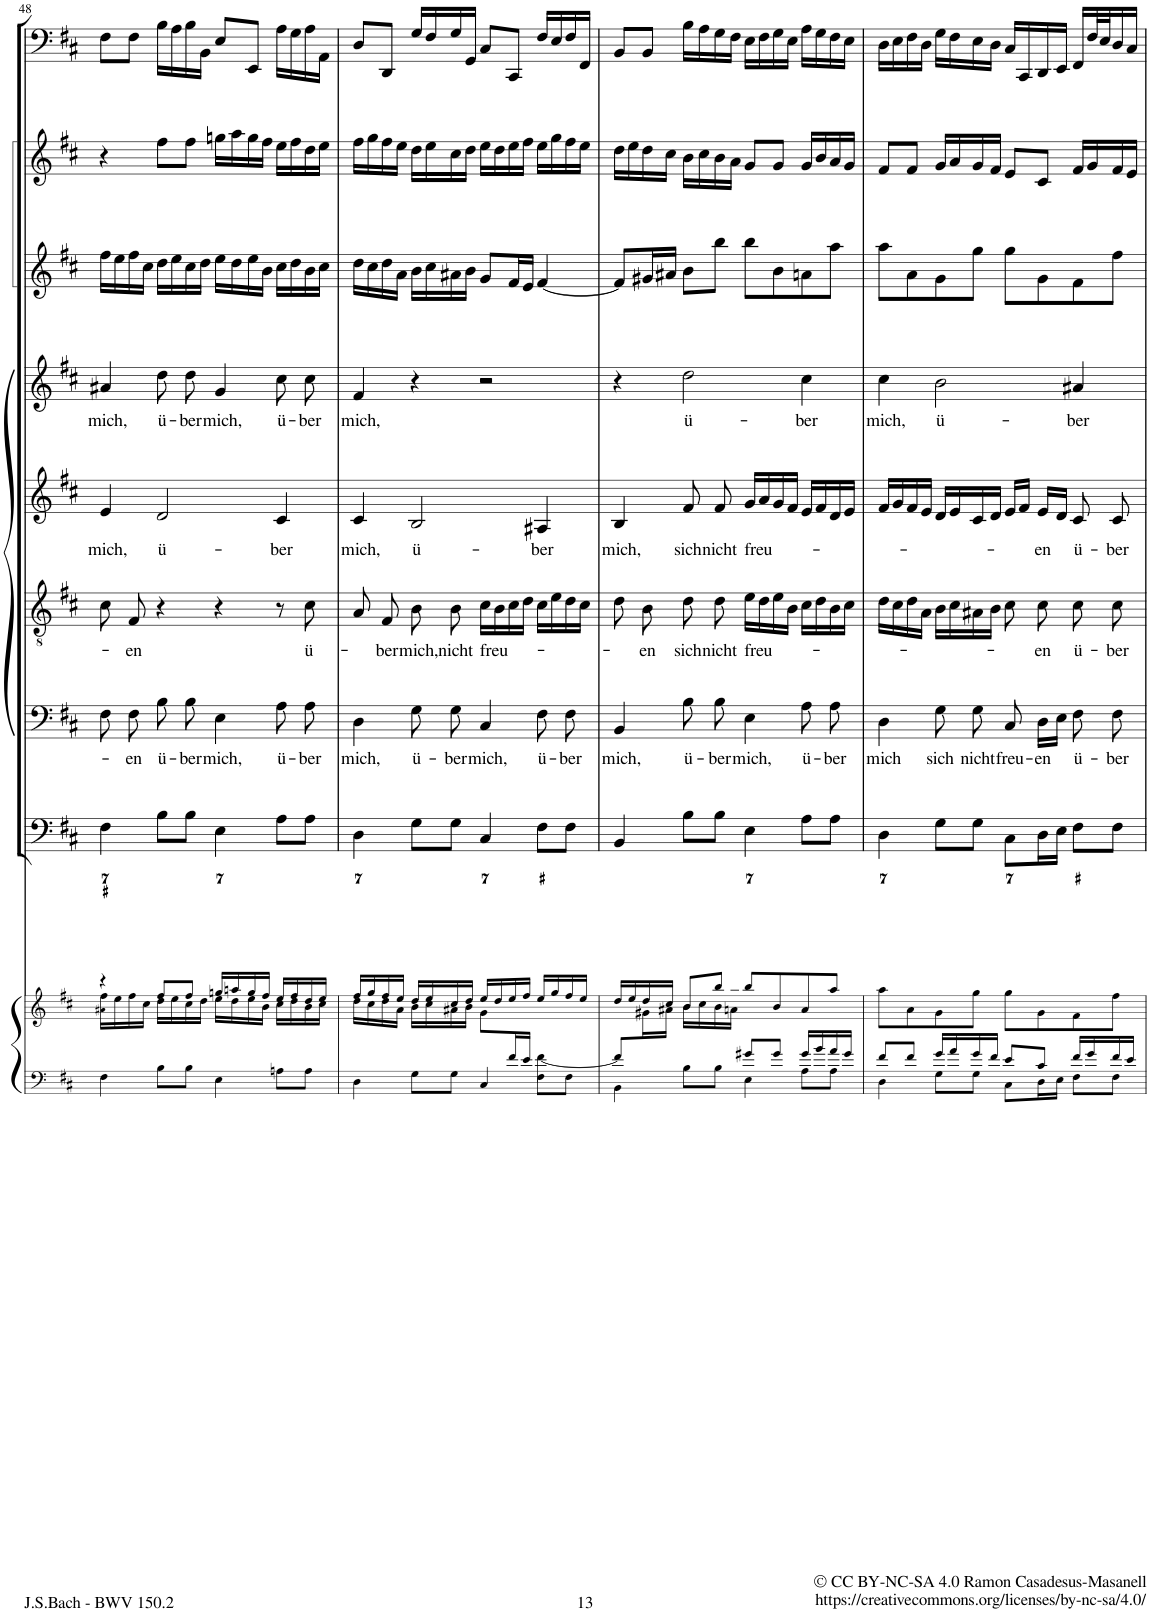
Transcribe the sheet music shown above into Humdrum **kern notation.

**kern	**kern	**kern	**kern	**text	**kern	**text	**kern	**text	**kern	**text	**kern	**kern	**kern
*part9	*part9	*part8	*part7	*part7	*part6	*part6	*part5	*part5	*part4	*part4	*part3	*part2	*part1
*staff10	*staff9	*staff8	*staff7	*staff7	*staff6	*staff6	*staff5	*staff5	*staff4	*staff4	*staff3	*staff2	*staff1
*I"Piano reduction	*	*I"Continuo	*I"Basso	*	*I"Tenore	*	*I"Alto	*	*I"Soprano	*	*I"Violino II	*I"Violino I	*I"Fagotto
*I'Pno	*	*	*	*	*	*	*	*	*	*	*I'Vln	*I'Vln	*
!!LO:PB:g=z
*clefF4	*clefG2	*clefF4	*clefF4	*	*clefGv2	*	*clefG2	*	*clefG2	*	*clefG2	*clefG2	*clefF4
*k[f#c#]	*k[f#c#]	*k[f#c#]	*k[f#c#]	*	*k[f#c#]	*	*k[f#c#]	*	*k[f#c#]	*	*k[f#c#]	*k[f#c#]	*k[f#c#]
*M4/4	*M4/4	*M4/4	*M4/4	*	*M4/4	*	*M4/4	*	*M4/4	*	*M4/4	*M4/4	*M4/4
*met(c)	*met(c)	*met(c)	*met(c)	*	*met(c)	*	*met(c)	*	*met(c)	*	*met(c)	*met(c)	*met(c)
=48	=48	=48	=48	=48	=48	=48	=48	=48	=48	=48	=48	=48	=48
*	*^	*	*	*	*	*	*	*	*	*	*	*	*
!	!	!	!	!	!	!	!	!	!LO:LY:b	!	!LO:LY:b	!	!	!
4F#\	4r	16a#X!\ 16ff#\LL	4F#\	8F#\	.	8c#\	.	4e/	mich,	4a#X/	mich,	16ff#\LL	4r	8F#\L
.	.	16ee\	.	.	.	.	.	.	.	.	.	16ee\	.	.
!	!	!	!	!	!LO:LY:b	!	!LO:LY:b	!	!	!	!	!	!	!
.	.	16ff#\	.	8F#\	-en	8F#/	-en	.	.	.	.	16ff#\	.	8F#\J
.	.	16cc#\JJ	.	.	.	.	.	.	.	.	.	16cc#\JJ	.	.
!	!	!	!	!	!LO:LY:b	!	!	!	!LO:LY:b	!	!LO:LY:b	!	!	!
8B\L	8ff#/L	16dd\LL	8B\L	8B\	ü-	4r	.	2d/	ü-	8dd\L	ü-	16dd\LL	8ff#\L	16B\LL
.	.	16ee\	.	.	.	.	.	.	.	.	.	16ee\	.	16A\
!	!	!	!	!	!LO:LY:b	!	!	!	!	!	!LO:LY:b	!	!	!
8B\J	8ff#/J	16cc#\	8B\J	8B\	-ber	.	.	.	.	8dd\J	ber	16cc#\	8ff#\J	16B\
.	.	16dd\JJ	.	.	.	.	.	.	.	.	.	16dd\JJ	.	16BB\JJ
!	!	!	!	!	!LO:LY:b	!	!	!	!	!	!LO:LY:b	!	!	!
4E\	16ggn/LL	16ee\LL	4E\	4E\	mich,	4r	.	.	.	4g/	mich,	16ee\LL	16ggn\LL	8E/L
.	16aan/	16dd\	.	.	.	.	.	.	.	.	.	16dd\	16aa\	.
.	16gg/	16ee\	.	.	.	.	.	.	.	.	.	16ee\	16gg\	8EE/J
.	16ff#/JJ	16b\JJ	.	.	.	.	.	.	.	.	.	16b\JJ	16ff#\JJ	.
!	!	!	!	!	!LO:LY:b	!	!	!	!LO:LY:b	!	!LO:LY:b	!	!	!
8An\L	16ee/LL	16cc#\LL	8A\L	8A\	ü-	8r	.	4c#/	ber	8cc#\L	ü-	16cc#\LL	16ee\LL	16A\LL
.	16ff#/	16dd\	.	.	.	.	.	.	.	.	.	16dd\	16ff#\	16G\
!	!	!	!	!	!LO:LY:b	!	!LO:LY:b	!	!	!	!LO:LY:b	!	!	!
8A\J	16dd/	16b\	8A\J	8A\	-ber	8c#\	ü-	.	.	8cc#\J	ber	16b\	16dd\	16A\
.	16ee/JJ	16cc#\JJ	.	.	.	.	.	.	.	.	.	16cc#\JJ	16ee\JJ	16AA\JJ
=49	=49	=49	=49	=49	=49	=49	=49	=49	=49	=49	=49	=49	=49	=49
*^	*	*	*	*	*	*	*	*	*	*	*	*	*	*
!	!	!	!	!	!	!LO:LY:b	!	!	!	!LO:LY:b	!	!LO:LY:b	!	!	!
8ryy	4D\	16ff#/LL	16dd\LL	4D\	4D\	mich,	8A/	.	4c#/	mich,	4f#/	mich,	16dd\LL	16ff#\LL	8D/L
.	.	16gg/	16cc#\	.	.	.	.	.	.	.	.	.	16cc#\	16gg\	.
!	!	!	!	!	!	!	!	!LO:LY:b	!	!	!	!	!	!	!
.	.	16ff#/	16dd\	.	.	.	8F#/	-ber	.	.	.	.	16dd\	16ff#\	8DD/J
.	.	16ee/JJ	16a\JJ	.	.	.	.	.	.	.	.	.	16a\JJ	16ee\JJ	.
!	!	!	!	!	!	!LO:LY:b	!	!LO:LY:b	!	!LO:LY:b	!	!	!	!	!
.	8G\L	16dd/LL	16b\LL	8G\L	8G\	ü-	8B\	mich,	2B/	ü-	4r	.	16b\LL	16dd\LL	16G/LL
.	.	16ee/	16cc#\	.	.	.	.	.	.	.	.	.	16cc#\	16ee\	16F#/
!	!	!	!	!	!	!LO:LY:b	!	!LO:LY:b	!	!	!	!	!	!	!
.	8G\J	16cc#/	16a#X\	8G\J	8G\	-ber	8B\	nicht	.	.	.	.	16a#X\	16cc#\	16G/
.	.	16dd/JJ	16b\JJ	.	.	.	.	.	.	.	.	.	16b\JJ	16dd\JJ	16GG/JJ
!	!	!	!	!	!	!LO:LY:b	!	!LO:LY:b	!	!	!	!	!	!	!
.	4C#/	16ee/LL	8g\L	4C#/	4C#/	mich,	16c#\LL	freu-	.	.	2r	.	8g/L	16ee\LL	8C#/L
.	.	16dd/	.	.	.	.	16B\	.	.	.	.	.	.	16dd\	.
16f#/L	.	16ee/	4.ryy	.	.	.	16c#\	.	.	.	.	.	16f#/L	16ee\	8CC#/J
16e/JJ	.	16ff#/JJ	.	.	.	.	16d\JJ	.	.	.	.	.	16e/JJ	16ff#\JJ	.
!	!	!	!	!	!	!LO:LY:b	!	!	!	!LO:LY:b	!	!	!	!	!
[4f#\	8F#\L	16ee/LL	.	8F#\L	8F#\	ü-	16c#\LL	.	4A#X/	ber	.	.	[4f#/	16ee\LL	16F#/LL
.	.	16gg/	.	.	.	.	16e\	.	.	.	.	.	.	16gg\	16E/
!	!	!	!	!	!	!LO:LY:b	!	!	!	!	!	!	!	!	!
.	8F#\J	16ff#/	.	8F#\J	8F#\	-ber	16d\	.	.	.	.	.	.	16ff#\	16F#/
.	.	16ee/JJ	.	.	.	.	16c#\JJ	.	.	.	.	.	.	16ee\JJ	16FF#/JJ
=50	=50	=50	=50	=50	=50	=50	=50	=50	=50	=50	=50	=50	=50	=50	=50
!	!	!	!	!	!	!LO:LY:b	!	!	!	!LO:LY:b	!	!	!	!	!
8f#/L]	4BB\	16dd/LL	8ryy	4BB/	4BB/	mich,	8d\	.	4B/	mich,	4r	.	8f#/L]	16dd\LL	8BB/L
.	.	16ee/	.	.	.	.	.	.	.	.	.	.	.	16ee\	.
!	!	!	!	!	!	!	!	!LO:LY:b	!	!	!	!	!	!	!
4.ryy	.	16dd/	16g#X\L	.	.	.	8B\	-en	.	.	.	.	16g#X/L	16dd\	8BB/J
.	.	16cc#/JJ	16a#X\JJ	.	.	.	.	.	.	.	.	.	16a#X/JJ	16cc#\JJ	.
!	!	!	!	!	!	!LO:LY:b	!	!LO:LY:b	!	!LO:LY:b	!	!LO:LY:b	!	!	!
.	8B\L	8b/L	16b\LL	8B\L	8B\	ü-	8d\	sich	8f#/	sich	2dd\	ü-	8b\L	16b\LL	16B\LL
.	.	.	16cc#\	.	.	.	.	.	.	.	.	.	.	16cc#\	16A\
!	!	!	!	!	!	!LO:LY:b	!	!LO:LY:b	!	!LO:LY:b	!	!	!	!	!
.	8B\J	8bb/J	16b\	8B\J	8B\	-ber	8d\	nicht	8f#/	nicht	.	.	8bb\J	16b\	16G\
.	.	.	16an\JJ	.	.	.	.	.	.	.	.	.	.	16a\JJ	16F#\JJ
!	!	!	!	!	!	!LO:LY:b	!	!LO:LY:b	!	!LO:LY:b	!	!	!	!	!
8g#X/L	4E\	8bb/L	2ryy	4E\	4E\	mich,	16e\LL	freu-	16g/LL	freu-	.	.	8bb\L	8g/L	16E\LL
.	.	.	.	.	.	.	16d\	.	16a/	.	.	.	.	.	16F#\
8g#/J	.	8b/	.	.	.	.	16e\	.	16g/	.	.	.	8b\	8g/J	16G\
.	.	.	.	.	.	.	16B\JJ	.	16f#/JJ	.	.	.	.	.	16E\JJ
!	!	!	!	!	!	!LO:LY:b	!	!	!	!	!	!LO:LY:b	!	!	!
16g#/LL	8A\L	8a/	.	8A\L	8A\	ü-	16c#\LL	.	16e/LL	.	4cc#\	ber	8an\	16g/LL	16A\LL
16b/	.	.	.	.	.	.	16d\	.	16f#/	.	.	.	.	16b/	16G\
!	!	!	!	!	!	!LO:LY:b	!	!	!	!	!	!	!	!	!
16a/	8A\J	8aa/J	.	8A\J	8A\	-ber	16B\	.	16d/	.	.	.	8aa\J	16a/	16F#\
16g#/JJ	.	.	.	.	.	.	16c#\JJ	.	16e/JJ	.	.	.	.	16g/JJ	16E\JJ
*	*	*v	*v	*	*	*	*	*	*	*	*	*	*	*	*
=51	=51	=51	=51	=51	=51	=51	=51	=51	=51	=51	=51	=51	=51	=51
!	!	!	!	!	!LO:LY:b	!	!	!	!	!	!LO:LY:b	!	!	!
8f#/L	4D\	8aa\L	4D\	4D\	mich	16d\LL	.	16f#/LL	.	4cc#\	mich,	8aa\L	8f#/L	16D\LL
.	.	.	.	.	.	16c#\	.	16g/	.	.	.	.	.	16E\
8f#/J	.	8a\	.	.	.	16d\	.	16f#/	.	.	.	8a\	8f#/J	16F#\
.	.	.	.	.	.	16A\JJ	.	16e/JJ	.	.	.	.	.	16D\JJ
!	!	!	!	!	!LO:LY:b	!	!	!	!	!	!LO:LY:b	!	!	!
16g/LL	8G\L	8g\	8G\L	8G\	sich	16B\LL	.	16d/LL	.	2b\	ü-	8g\	16g/LL	16G\LL
16a/	.	.	.	.	.	16c#\	.	16e/	.	.	.	.	16a/	16F#\
!	!	!	!	!	!LO:LY:b	!	!	!	!	!	!	!	!	!
16g/	8G\J	8gg\J	8G\J	8G\	nicht	16A#X\	.	16c#/	.	.	.	8gg\J	16g/	16E\
16f#/JJ	.	.	.	.	.	16B\JJ	.	16d/JJ	.	.	.	.	16f#/JJ	16D\JJ
!	!	!	!	!	!LO:LY:b	!	!	!	!	!	!	!	!	!
8e/L	8C#\L	8gg\L	8C#\L	8C#/	freu-	8c#\	.	16e/LL	.	.	.	8gg\L	8e/L	16C#/LL
.	.	.	.	.	.	.	.	16f#/JJ	.	.	.	.	.	16CC#/
!	!	!	!	!	!LO:LY:b	!	!LO:LY:b	!	!LO:LY:b	!	!	!	!	!
8c#/J	16D\L	8g\	16D\L	16D\LL	-en	8c#\	-en	16e/LL	-en	.	.	8g\	8c#/J	16DD/
.	16E\JJ	.	16E\JJ	16E\JJ	.	.	.	16d/JJ	.	.	.	.	.	16EE/JJ
!	!	!	!	!	!LO:LY:b	!	!LO:LY:b	!	!LO:LY:b	!	!LO:LY:b	!	!	!
16f#/LL	8F#\L	8f#\	8F#\L	8F#\	ü-	8c#\	ü-	8c#/	ü-	4a#X/	ber	8f#\	16f#/LL	16FF#/LL
16g/	.	.	.	.	.	.	.	.	.	.	.	.	16g/	32F#/L
.	.	.	.	.	.	.	.	.	.	.	.	.	.	32E/J
!	!	!	!	!	!LO:LY:b	!	!LO:LY:b	!	!LO:LY:b	!	!	!	!	!
16f#/	8F#\J	8ff#\J	8F#\J	8F#\	-ber	8c#\	-ber	8c#/	-ber	.	.	8ff#\J	16f#/	16D/
16e/JJ	.	.	.	.	.	.	.	.	.	.	.	.	16e/JJ	16C#/JJ
*v	*v	*	*	*	*	*	*	*	*	*	*	*	*	*
=	=	=	=	=	=	=	=	=	=	=	=	=	=
*-	*-	*-	*-	*-	*-	*-	*-	*-	*-	*-	*-	*-	*-
